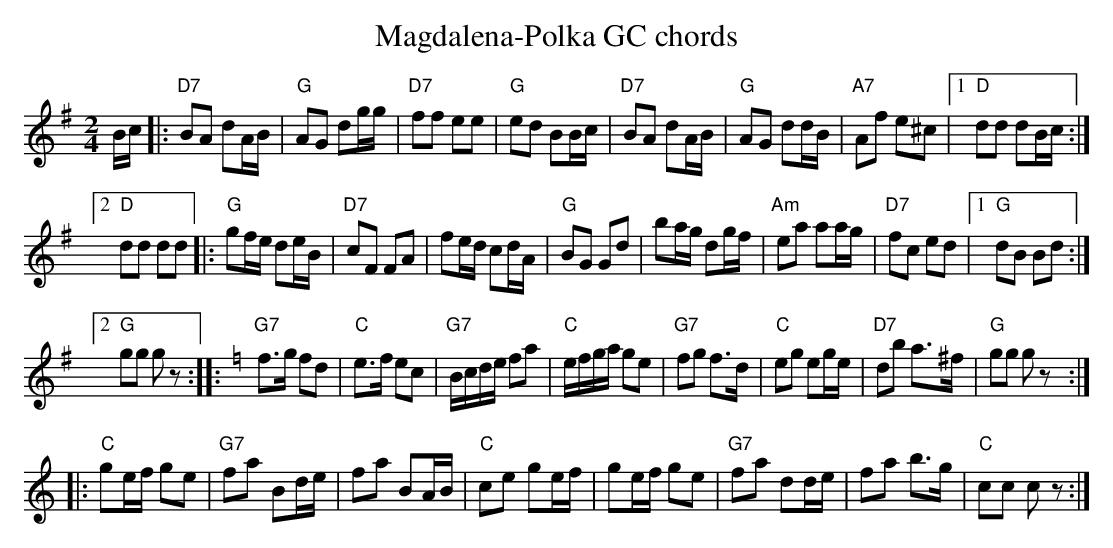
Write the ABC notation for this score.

X:1
T: Magdalena-Polka GC chords
M:2/4
L:1/16
K:G %%MIDI gchordon
Bc |: "D7"B2A2 d2AB | "G"A2G2 d2gg | "D7"f2f2 e2e2 | "G"e2d2 B2Bc | "D7"B2A2 d2AB | "G"A2G2 d2dB | "A7"A2f2 e2^c2 |1 "D"d2d2 d2Bc :|2
"D"d2d2 d2d2 |:"G"g2fe d2eB | "D7"c2F2 F2A2 | f2ed c2dA | "G"B2G2 G2d2 | b2ag d2gf | "Am"e2a2 a2ag | "D7"f2c2 e2d2 |1 "G"d2B2 B2d2 :|2
"G"g2g2 g2 z2 :: [K:C] "G7"f3g f2d2 | "C"e3f e2c2 | "G7"Bcde  f2a2 | "C"efga g2e2 | "G7"f2g2 f3d | "C"e2g2 e2ge | "D7"d2b2 a3^f | "G"g2g2 g2 z2 ::
"C"g2ef g2e2 | "G7"f2a2 B2de | f2a2 B2AB | "C"c2e2 g2ef | g2ef g2e2 | "G7"f2a2 d2de | f2a2 b3g | "C"c2c2 c2 z2 :|
